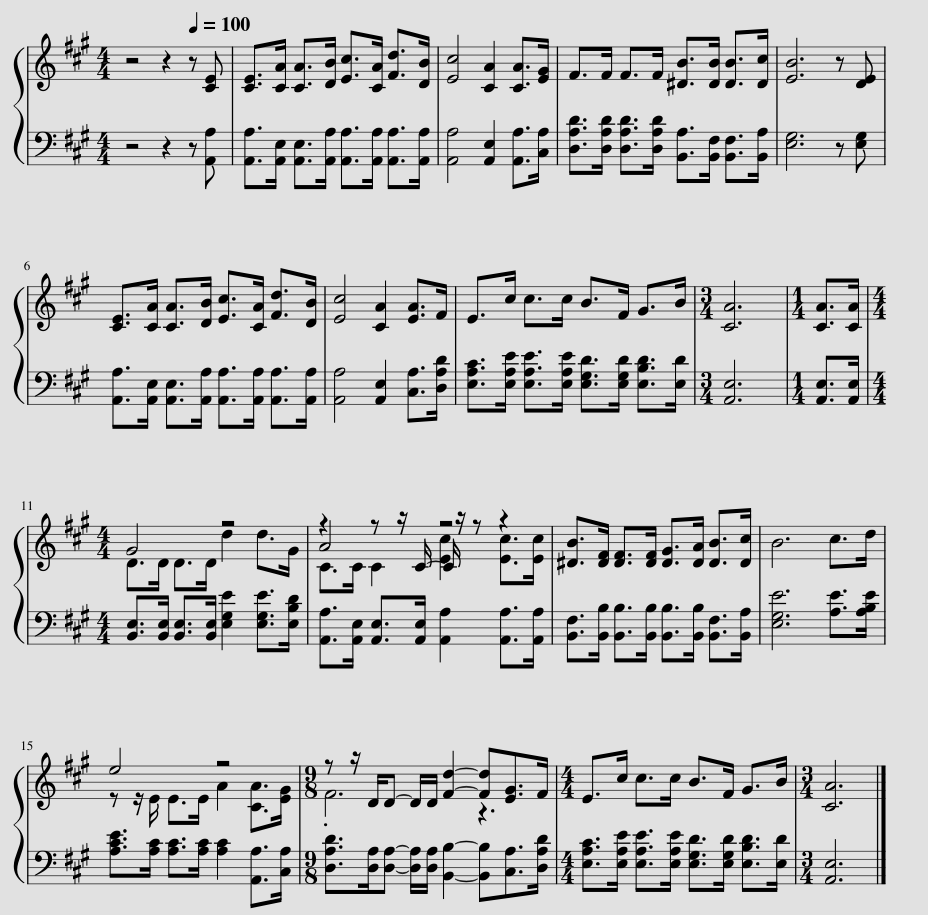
X:1
%%score { ( 1 3 4 ) | 2 }
L:1/8
M:4/4
I:linebreak $
K:A
V:1 treble
V:3 treble
V:4 treble
V:2 bass
V:1
 z4 z2[Q:1/4=100] z [CE] | [CE]>[CA] [CA]>[DB] [Ec]>[CA] [Fd]>[DB] | [Ec]4 [CA]2 [CA]>[EG] | F>F F>F [^DB]>[DB] [DB]>[Dc] | [EB]6 z [DE] |$ %5
 [CE]>[CA] [CA]>[DB] [Ec]>[CA] [Fd]>[DB] | [Ec]4 [CA]2 [EA]>F | E>c c>c B>F G>B |[M:3/4] [CA]6 |[M:1/4] [CA]>[CA] |$ %10
[M:4/4] G4 z4 | A4 z4 | [^DB]>[DF] [DF]>[DF] [DG]>[DA] [DB]>[Dc] | B6 c>d |$ e4 z4 | %15
[M:9/8] z z/ D/D- D/D/ [Fd]2- [Fd][EG]>F |[M:4/4] E>c c>c B>F G>B |[M:3/4] [CA]6 |] %18
V:2
 z4 z2 z [A,,A,] | [A,,A,]>[A,,E,] [A,,E,]>[A,,A,] [A,,A,]>[A,,A,] [A,,A,]>[A,,A,] | [A,,A,]4 [A,,E,]2 [A,,A,]>[C,A,] | [D,A,D]>[D,A,D] [D,A,D]>[D,A,D] [B,,A,]>[B,,F,] [B,,F,]>[B,,A,] | [E,G,]6 z [E,G,] |$ %5
 [A,,A,]>[A,,E,] [A,,E,]>[A,,A,] [A,,A,]>[A,,A,] [A,,A,]>[A,,A,] | [A,,A,]4 [A,,E,]2 [C,A,]>[D,A,D] | [E,A,C]>[E,A,E] [E,A,E]>[E,A,E] [E,G,D]>[E,G,D] [E,B,D]>[E,D] |[M:3/4] [A,,E,]6 |[M:1/4] [A,,E,]>[A,,E,] |$ %10
[M:4/4] [B,,E,]>[B,,E,] [B,,E,]>[B,,E,] [E,G,E]2 [E,G,E]>[E,B,D] | [A,,A,]>[A,,E,] [A,,E,]>[A,,E,] [A,,A,]2 [A,,A,]>[A,,A,] | [B,,F,]>[B,,B,] [B,,B,]>[B,,B,] [B,,B,]>[B,,B,] [B,,F,]>[B,,A,] | [E,G,E]6 [A,E]>[A,B,E] |$ [A,CE]>[A,C] [A,C]>[A,C] [A,C]2 [A,,A,]>[C,A,] | %15
[M:9/8] [D,A,D]>[D,A,][D,A,]- [D,A,]/[D,A,]/ [B,,B,]2- [B,,B,][C,A,]>[D,A,D] |[M:4/4] [E,A,C]>[E,A,E] [E,A,E]>[E,A,E] [E,G,D]>[E,G,D] [E,B,D]>[E,D] |[M:3/4] [A,,E,]6 |] %18
V:3
 x8 | x8 | x8 | x8 | x8 |$ %5
 x8 | x8 | x8 |[M:3/4] x6 |[M:1/4] x2 |$ %10
[M:4/4] D>D D>D d2 d>G | C>C C2 [Ec]2 [Ec]>[Ec] | x8 | x8 |$ z z/ E/ E>E A2 [CA]>[EG] | %15
[M:9/8] .F6 z3 |[M:4/4] x8 |[M:3/4] x6 |] %18
V:4
 x8 | x8 | x8 | x8 | x8 |$ %5
 x8 | x8 | x8 |[M:3/4] x6 |[M:1/4] x2 |$ %10
[M:4/4] x8 | z2 z z/ C/- C/ z/ z z2 | x8 | x8 |$ x8 | %15
[M:9/8] x9 |[M:4/4] x8 |[M:3/4] x6 |] %18
